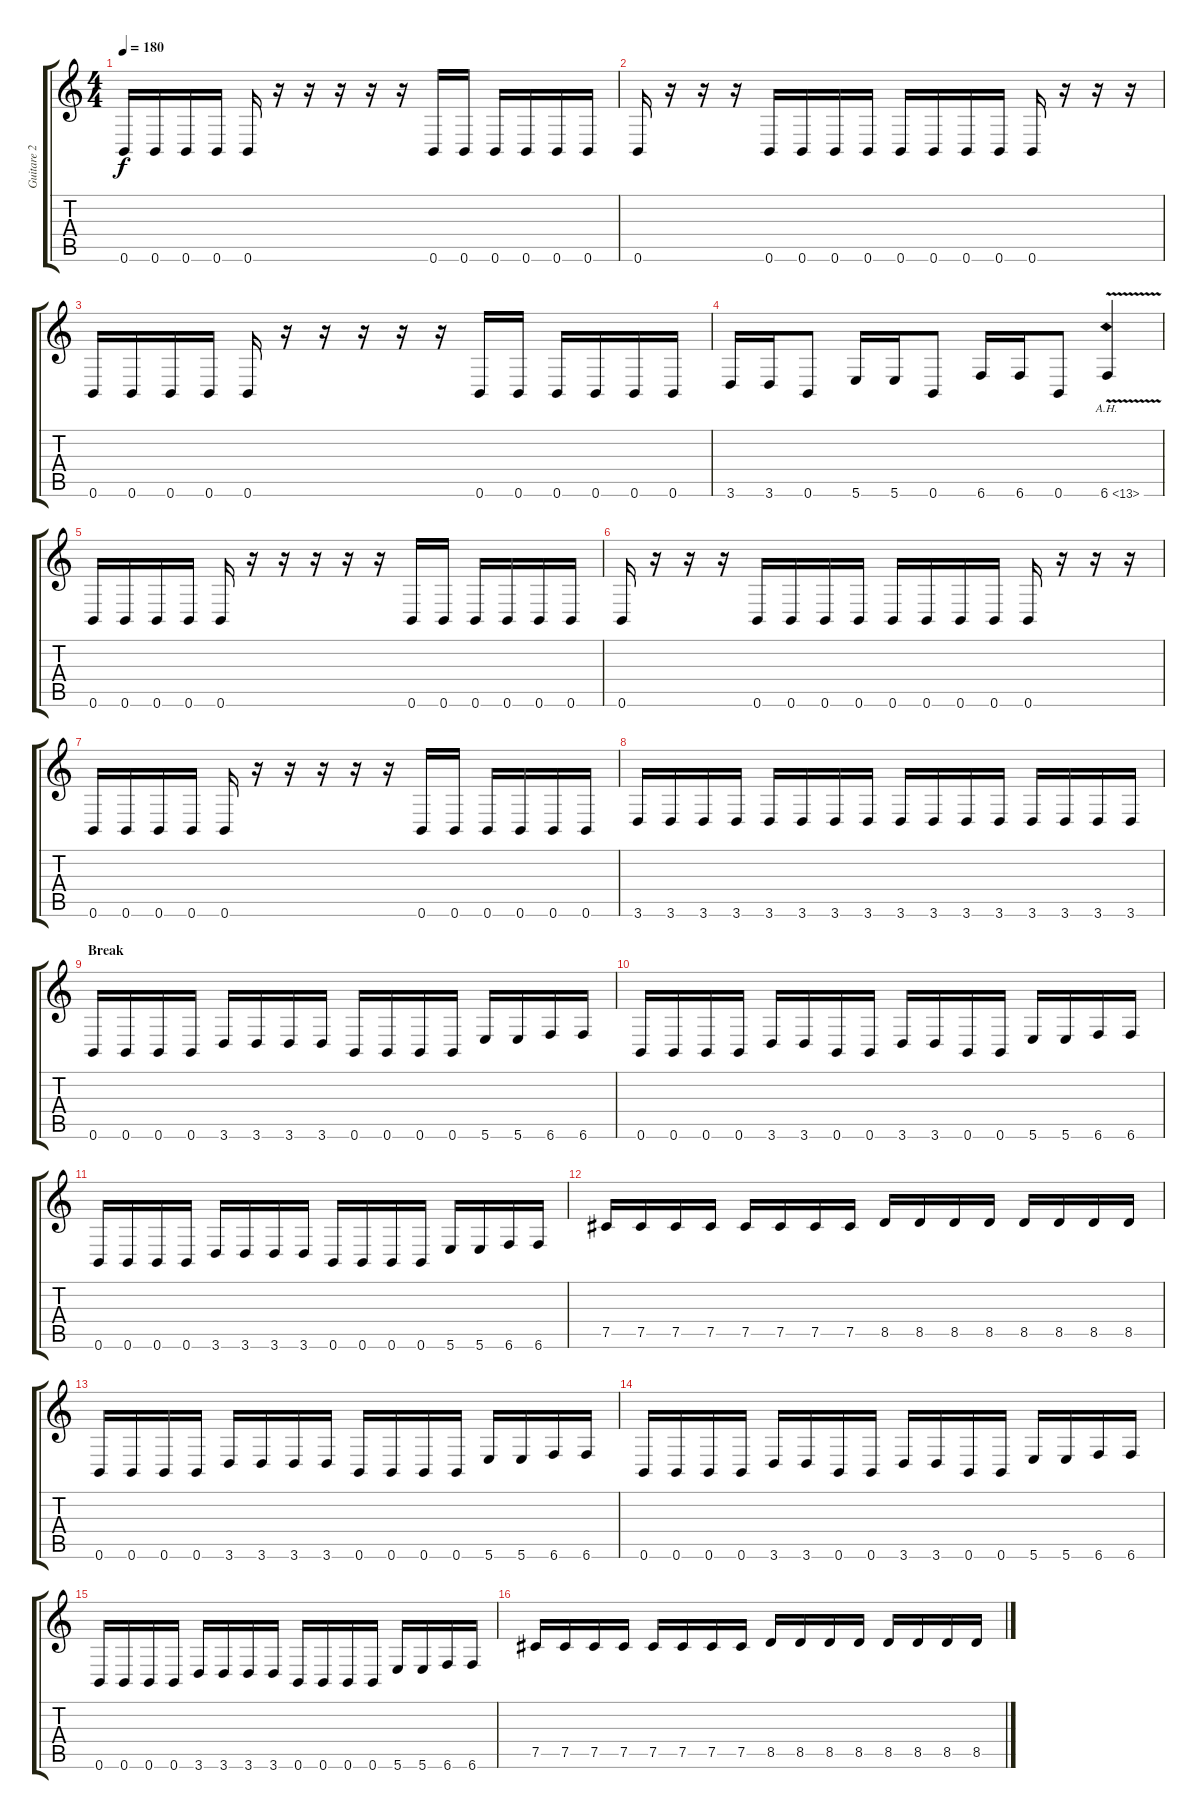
\track ("Guitare 2" "Guitare 2") {instrument distortionguitar}
\staff {score tabs}
\tuning (Db4 Ab3 E3 B2 Gb2 B1) {hide}
\ts (4 4)
\tempo 180
\clef g2
\ks c
0.6.16{dy f} 0.6.16 0.6.16 0.6.16 0.6.16 r.16 r.16 r.16 r.16 r.16 0.6.16 0.6.16 0.6.16 0.6.16 0.6.16 0.6.16 |
0.6.16 r.16 r.16 r.16 0.6.16 0.6.16 0.6.16 0.6.16 0.6.16 0.6.16 0.6.16 0.6.16 0.6.16 r.16 r.16 r.16 |
0.6.16 0.6.16 0.6.16 0.6.16 0.6.16 r.16 r.16 r.16 r.16 r.16 0.6.16 0.6.16 0.6.16 0.6.16 0.6.16 0.6.16 |
3.6.16 3.6.16 0.6.8 5.6.16 5.6.16 0.6.8 6.6.16 6.6.16 0.6.8 6.6{ah 7 v}.4 |
0.6.16 0.6.16 0.6.16 0.6.16 0.6.16 r.16 r.16 r.16 r.16 r.16 0.6.16 0.6.16 0.6.16 0.6.16 0.6.16 0.6.16 |
0.6.16 r.16 r.16 r.16 0.6.16 0.6.16 0.6.16 0.6.16 0.6.16 0.6.16 0.6.16 0.6.16 0.6.16 r.16 r.16 r.16 |
0.6.16 0.6.16 0.6.16 0.6.16 0.6.16 r.16 r.16 r.16 r.16 r.16 0.6.16 0.6.16 0.6.16 0.6.16 0.6.16 0.6.16 |
3.6.16 3.6.16 3.6.16 3.6.16 3.6.16 3.6.16 3.6.16 3.6.16 3.6.16 3.6.16 3.6.16 3.6.16 3.6.16 3.6.16 3.6.16 3.6.16 |
\section ("" "Break")
0.6.16 0.6.16 0.6.16 0.6.16 3.6.16 3.6.16 3.6.16 3.6.16 0.6.16 0.6.16 0.6.16 0.6.16 5.6.16 5.6.16 6.6.16 6.6.16 |
0.6.16 0.6.16 0.6.16 0.6.16 3.6.16 3.6.16 0.6.16 0.6.16 3.6.16 3.6.16 0.6.16 0.6.16 5.6.16 5.6.16 6.6.16 6.6.16 |
0.6.16 0.6.16 0.6.16 0.6.16 3.6.16 3.6.16 3.6.16 3.6.16 0.6.16 0.6.16 0.6.16 0.6.16 5.6.16 5.6.16 6.6.16 6.6.16 |
7.5.16 7.5.16 7.5.16 7.5.16 7.5.16 7.5.16 7.5.16 7.5.16 8.5.16 8.5.16 8.5.16 8.5.16 8.5.16 8.5.16 8.5.16 8.5.16 |
0.6.16 0.6.16 0.6.16 0.6.16 3.6.16 3.6.16 3.6.16 3.6.16 0.6.16 0.6.16 0.6.16 0.6.16 5.6.16 5.6.16 6.6.16 6.6.16 |
0.6.16 0.6.16 0.6.16 0.6.16 3.6.16 3.6.16 0.6.16 0.6.16 3.6.16 3.6.16 0.6.16 0.6.16 5.6.16 5.6.16 6.6.16 6.6.16 |
0.6.16 0.6.16 0.6.16 0.6.16 3.6.16 3.6.16 3.6.16 3.6.16 0.6.16 0.6.16 0.6.16 0.6.16 5.6.16 5.6.16 6.6.16 6.6.16 |
7.5.16 7.5.16 7.5.16 7.5.16 7.5.16 7.5.16 7.5.16 7.5.16 8.5.16 8.5.16 8.5.16 8.5.16 8.5.16 8.5.16 8.5.16 8.5.16
